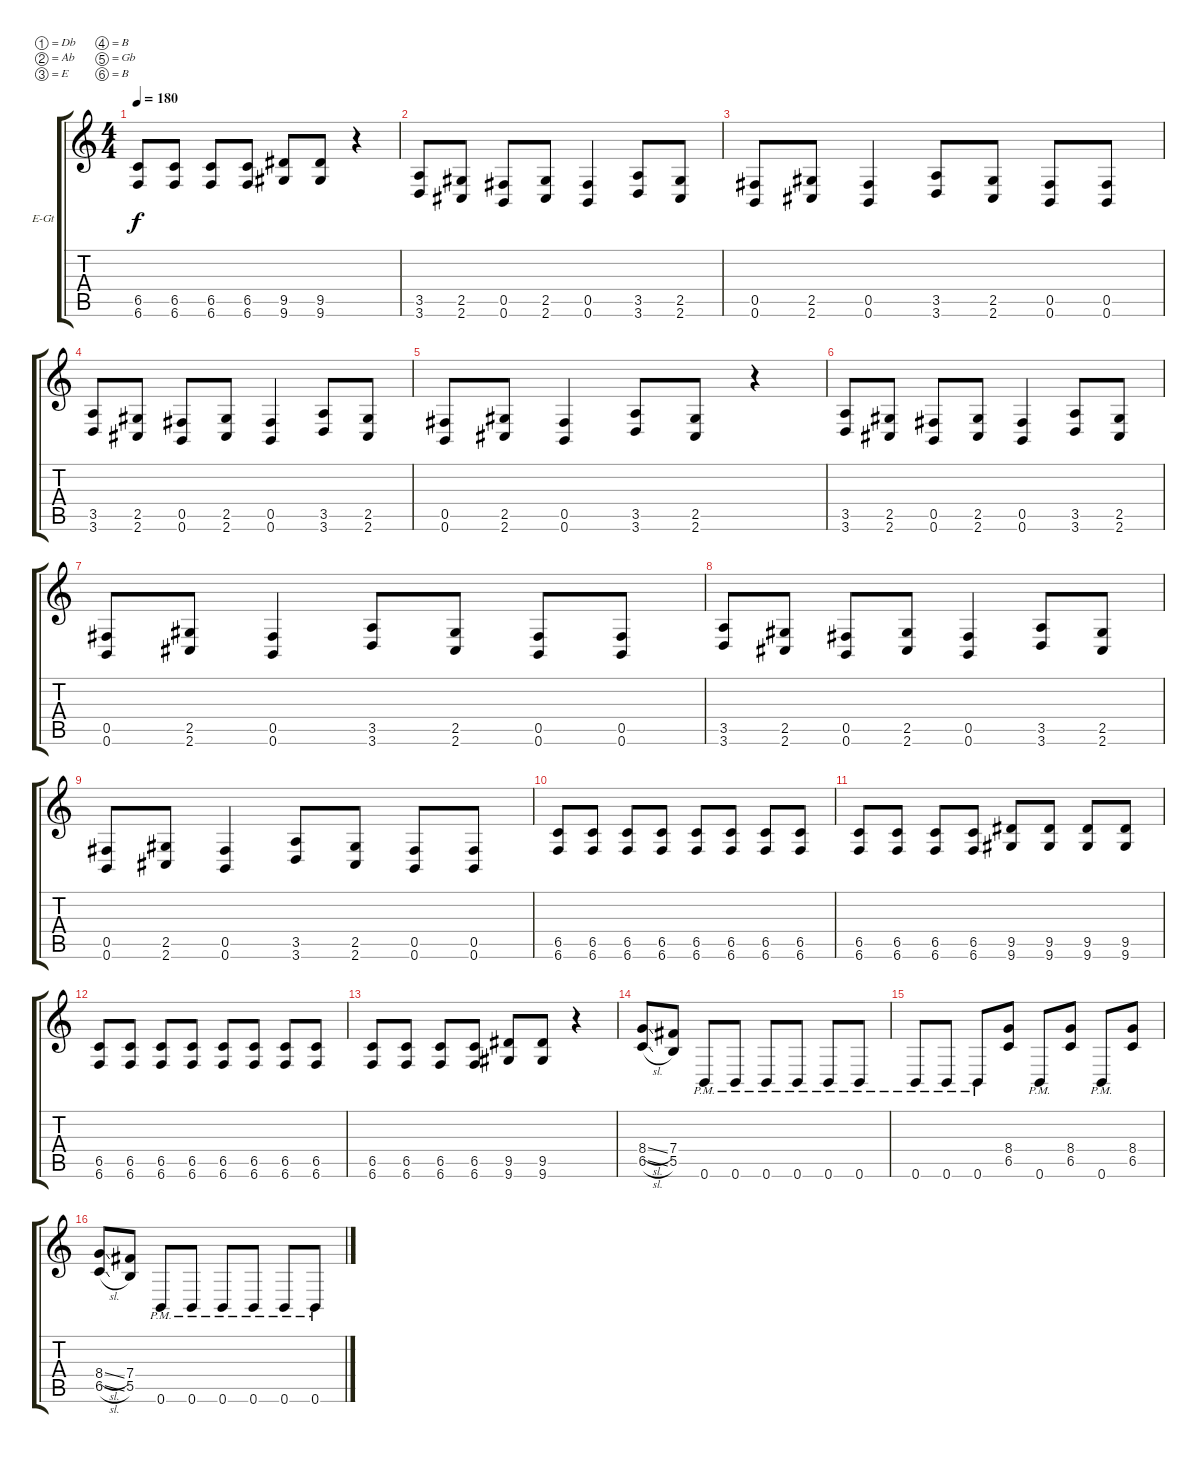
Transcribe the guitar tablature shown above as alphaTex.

\bracketExtendMode groupsimilarinstruments
\firstSystemTrackNameOrientation horizontal
\otherSystemsTrackNameOrientation horizontal
\track ("Ahrue Luster" "E-Gt") {instrument distortionguitar}
\staff {score tabs}
\tuning (Db4 Ab3 E3 B2 Gb2 B1)
\ts (4 4)
\tempo 180
\clef g2
\ks c
(6.5 6.6).8{dy f} (6.5 6.6).8 (6.5 6.6).8 (6.5 6.6).8 (9.5 9.6).8 (9.5 9.6).8 r.4 |
(3.5 3.6).8 (2.5 2.6).8 (0.5 0.6).8 (2.5 2.6).8 (0.5 0.6).4 (3.5 3.6).8 (2.5 2.6).8 |
(0.5 0.6).8 (2.5 2.6).8 (0.5 0.6).4 (3.5 3.6).8 (2.5 2.6).8 (0.5 0.6).8 (0.5 0.6).8 |
(3.5 3.6).8 (2.5 2.6).8 (0.5 0.6).8 (2.5 2.6).8 (0.5 0.6).4 (3.5 3.6).8 (2.5 2.6).8 |
(0.5 0.6).8 (2.5 2.6).8 (0.5 0.6).4 (3.5 3.6).8 (2.5 2.6).8 r.4 |
(3.5 3.6).8 (2.5 2.6).8 (0.5 0.6).8 (2.5 2.6).8 (0.5 0.6).4 (3.5 3.6).8 (2.5 2.6).8 |
(0.5 0.6).8 (2.5 2.6).8 (0.5 0.6).4 (3.5 3.6).8 (2.5 2.6).8 (0.5 0.6).8 (0.5 0.6).8 |
(3.5 3.6).8 (2.5 2.6).8 (0.5 0.6).8 (2.5 2.6).8 (0.5 0.6).4 (3.5 3.6).8 (2.5 2.6).8 |
(0.5 0.6).8 (2.5 2.6).8 (0.5 0.6).4 (3.5 3.6).8 (2.5 2.6).8 (0.5 0.6).8 (0.5 0.6).8 |
(6.5 6.6).8 (6.5 6.6).8 (6.5 6.6).8 (6.5 6.6).8 (6.5 6.6).8 (6.5 6.6).8 (6.5 6.6).8 (6.5 6.6).8 |
(6.5 6.6).8 (6.5 6.6).8 (6.5 6.6).8 (6.5 6.6).8 (9.5 9.6).8 (9.5 9.6).8 (9.5 9.6).8 (9.5 9.6).8 |
(6.5 6.6).8 (6.5 6.6).8 (6.5 6.6).8 (6.5 6.6).8 (6.5 6.6).8 (6.5 6.6).8 (6.5 6.6).8 (6.5 6.6).8 |
(6.5 6.6).8 (6.5 6.6).8 (6.5 6.6).8 (6.5 6.6).8 (9.5 9.6).8 (9.5 9.6).8 r.4 |
(8.4{sl} 6.5{sl}).8 (7.4 5.5).8 0.6{pm}.8 0.6{pm}.8 0.6{pm}.8 0.6{pm}.8 0.6{pm}.8 0.6{pm}.8 |
0.6{pm}.8 0.6{pm}.8 0.6{pm}.8 (8.4 6.5).8 0.6{pm}.8 (8.4 6.5).8 0.6{pm}.8 (8.4 6.5).8 |
(8.4{sl} 6.5{sl}).8 (7.4 5.5).8 0.6{pm}.8 0.6{pm}.8 0.6{pm}.8 0.6{pm}.8 0.6{pm}.8 0.6{pm}.8
